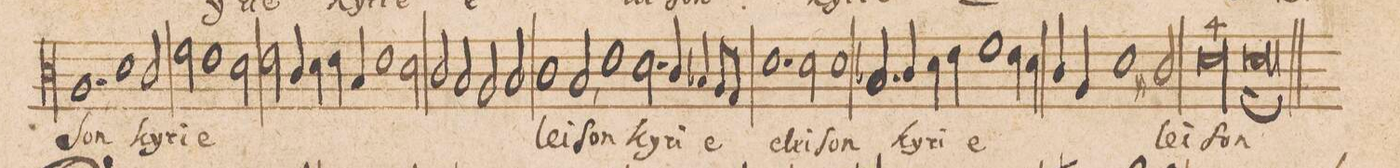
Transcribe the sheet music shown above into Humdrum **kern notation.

**kern	**text
*I"CANTVS.	*
*clefC3	*
*k[]	*
*met(C|)	*
*M2/1	*
1.A	-ſon
=16-	=16-
1d	ky-
2c/	-ri-
=17-	=17-
2f\	-e
1e	.
2d\	.
=18-	=18-
2e\	.
4c/	.
4d\	.
4e\	.
4Bny/	.
1e\	.
=19-	=19-
2d\	.
2c/	.
2B/	.
=20-	=20-
2A/	.
2B/	.
1c	lei-
=21-	=21-
2B,/	-ſon
1e	ky-
2.d\	-ri-
=22-	=22-
4c/	.
4B-X/	-e
8A/L	.
8G/J	.
1.d	e-
=23-	=23-
2d\	-lei-
1d	-ſon
=24-	=24-
2.B-X/	ky-
4c/	.
4d\	-ri-
4e\	.
1f\	-e-
=25-	=25-
4e\	.
4d\	.
4c/	.
4A/	.
1d\	.
=26-	=26-
2c#X/	.
00d\	-lei-
=27-	=27-
=28-	=28-
[1dl;<	-ſon
=29-	=29-
0d_	.
=30-	=30-
0d_	.
=31-	=31-
0d]	.
=32||	=32||
*M2/1	*
*met(C|)	*
*mmet(c|)	*
*-	*-
